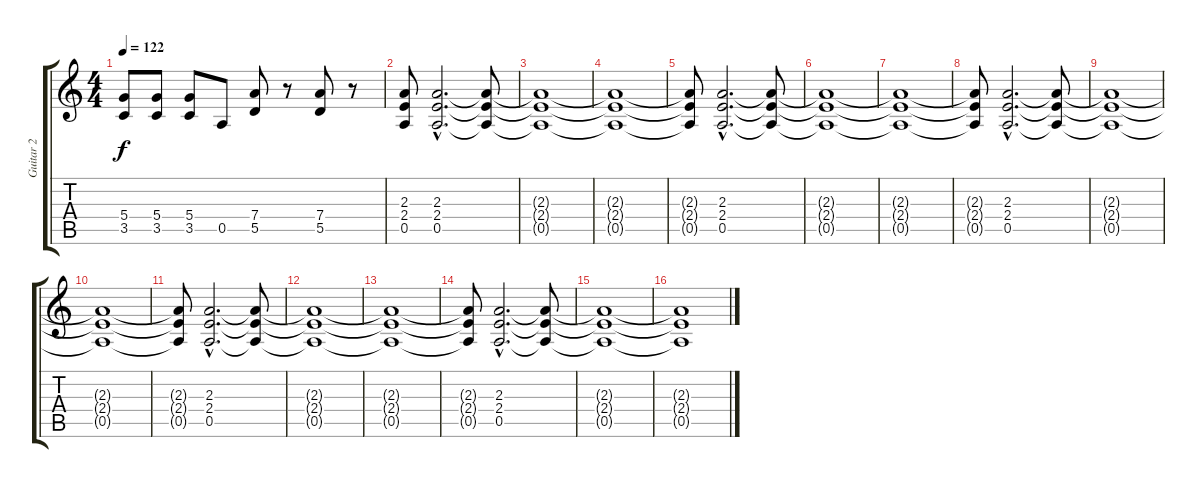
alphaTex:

\track ("Guitar 2" "Guitar 2") {instrument distortionguitar}
\staff {score tabs}
\tuning (E4 B3 G3 D3 A2 E2) {hide}
\ts (4 4)
\tempo 122
\clef g2
\ks c
(5.4 3.5).8{dy f} (5.4 3.5).8 (5.4 3.5).8 0.5.8 (7.4 5.5).8 r.8 (7.4 5.5).8 r.8 |
(2.3 2.4 0.5).8 (2.3{hac} 2.4{hac} 0.5{hac}).2{d} (2.3{t} 2.4{t} 0.5{t}).8 |
(2.3{t} 2.4{t} 0.5{t}).1 |
(2.3{t} 2.4{t} 0.5{t}).1 |
(2.3{t} 2.4{t} 0.5{t}).8 (2.3{hac} 2.4{hac} 0.5{hac}).2{d} (2.3{t} 2.4{t} 0.5{t}).8 |
(2.3{t} 2.4{t} 0.5{t}).1 |
(2.3{t} 2.4{t} 0.5{t}).1 |
(2.3{t} 2.4{t} 0.5{t}).8 (2.3{hac} 2.4{hac} 0.5{hac}).2{d} (2.3{t} 2.4{t} 0.5{t}).8 |
(2.3{t} 2.4{t} 0.5{t}).1 |
(2.3{t} 2.4{t} 0.5{t}).1 |
(2.3{t} 2.4{t} 0.5{t}).8 (2.3{hac} 2.4{hac} 0.5{hac}).2{d} (2.3{t} 2.4{t} 0.5{t}).8 |
(2.3{t} 2.4{t} 0.5{t}).1 |
(2.3{t} 2.4{t} 0.5{t}).1 |
(2.3{t} 2.4{t} 0.5{t}).8 (2.3{hac} 2.4{hac} 0.5{hac}).2{d} (2.3{t} 2.4{t} 0.5{t}).8 |
(2.3{t} 2.4{t} 0.5{t}).1 |
(2.3{t} 2.4{t} 0.5{t}).1
